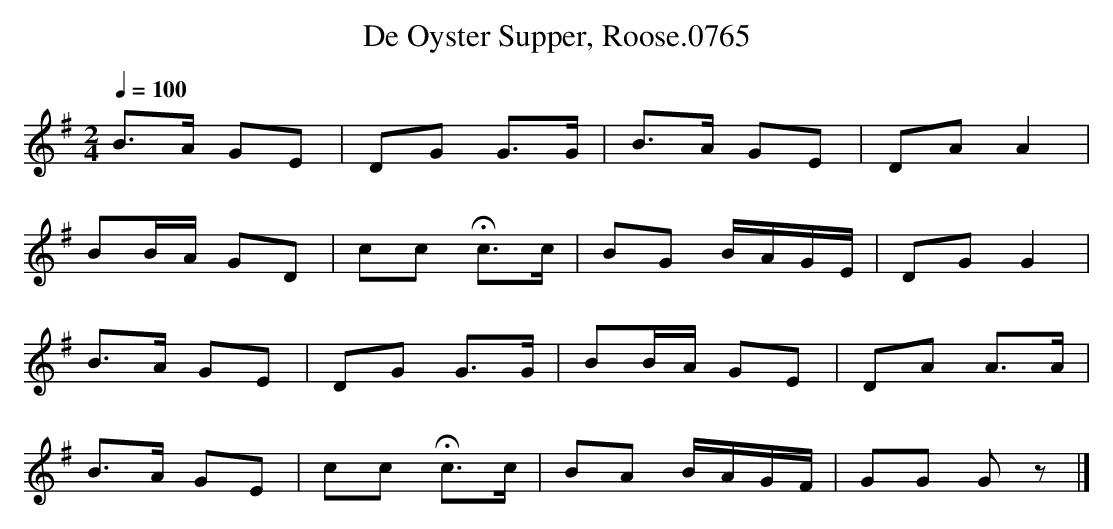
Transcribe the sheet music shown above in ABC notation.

X:1
T:Oyster Supper, Roose.0765, De
M:2/4
L:1/8
Q:1/4=100
K:G
B>A GE | DG G>G | B>A GE | DAA2 |
BB/A/ GD | cc !fermata!c>c | BG B/A/G/E/ | DGG2 |
B>A GE | DG G>G | BB/A/ GE | DA A>A |
B>A GE | cc !fermata!c>c | BA B/A/G/F/ | GG Gz |]
